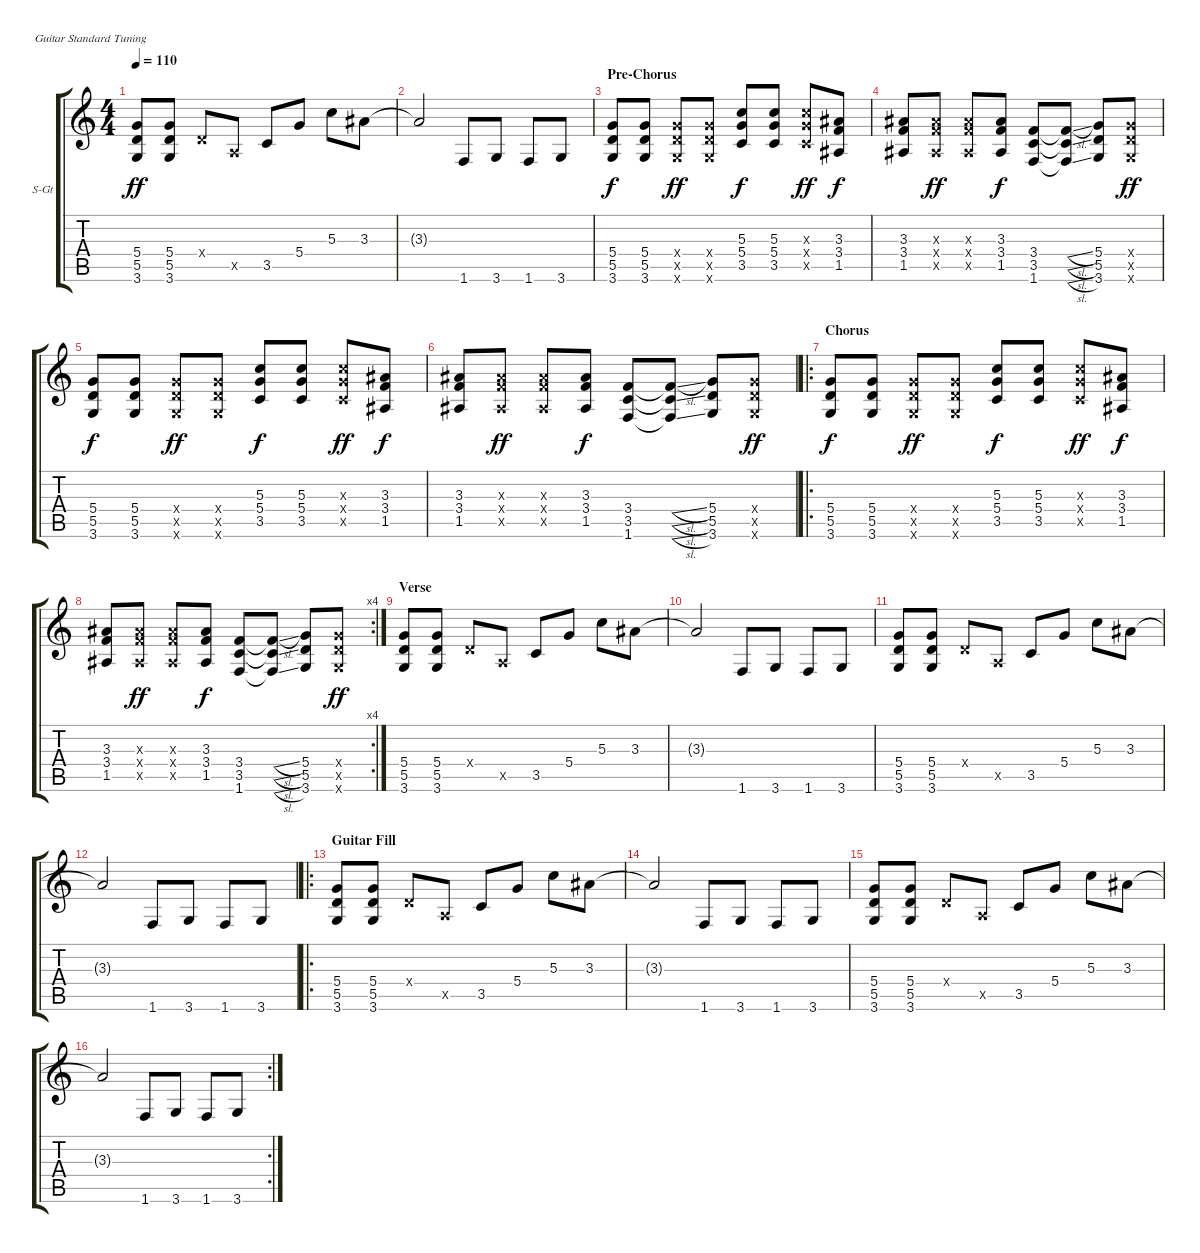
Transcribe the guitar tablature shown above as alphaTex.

\defaultSystemsLayout 4
\bracketExtendMode groupsimilarinstruments
\firstSystemTrackNameOrientation horizontal
\otherSystemsTrackNameOrientation horizontal
\track ("Steel Guitar" "S-Gt") {instrument acousticguitarsteel}
\staff {score tabs}
\tuning (E4 B3 G3 D3 A2 E2)
\ts (4 4)
\tempo 110
\clef g2
\ks c
(5.4 5.5 3.6).8{dy ff} (3.6 5.5 5.4).8 0.4{x}.8 0.5{x}.8 3.5.8 5.4.8 5.3.8 3.3.8 |
3.3{t}.2 1.6.8 3.6.8 1.6.8 3.6.8 |
\section ("" "Pre-Chorus")
(3.6 5.5 5.4).8{dy f} (3.6 5.5 5.4).8 (3.6{x} 5.5{x} 5.4{x}).8{dy ff} (3.6{x} 5.5{x} 5.4{x}).8 (3.5 5.4 5.3).8{dy f} (3.5 5.4 5.3).8 (3.5{x} 5.4{x} 5.3{x}).8{dy ff} (1.5 3.4 3.3).8{dy f} |
(1.5 3.4 3.3).8 (1.5{x} 3.4{x} 3.3{x}).8{dy ff} (1.5{x} 3.4{x} 3.3{x}).8 (1.5 3.4 3.3).8{dy f} (1.6 3.5 3.4).8 (1.6{sl t} 3.5{sl t} 3.4{sl t}).8 (3.6 5.5 5.4).8 (3.6{x} 5.4{x} 5.5{x}).8{dy ff} |
(3.6 5.5 5.4).8{dy f} (3.6 5.5 5.4).8 (3.6{x} 5.5{x} 5.4{x}).8{dy ff} (3.6{x} 5.5{x} 5.4{x}).8 (3.5 5.4 5.3).8{dy f} (3.5 5.4 5.3).8 (3.5{x} 5.4{x} 5.3{x}).8{dy ff} (1.5 3.4 3.3).8{dy f} |
(1.5 3.4 3.3).8 (1.5{x} 3.4{x} 3.3{x}).8{dy ff} (1.5{x} 3.4{x} 3.3{x}).8 (1.5 3.4 3.3).8{dy f} (1.6 3.5 3.4).8 (1.6{sl t} 3.5{sl t} 3.4{sl t}).8 (3.6 5.5 5.4).8 (3.6{x} 5.4{x} 5.5{x}).8{dy ff} |
\ro
\section ("" "Chorus")
(3.6 5.5 5.4).8{dy f} (3.6 5.5 5.4).8 (3.6{x} 5.5{x} 5.4{x}).8{dy ff} (3.6{x} 5.5{x} 5.4{x}).8 (3.5 5.4 5.3).8{dy f} (3.5 5.4 5.3).8 (3.5{x} 5.4{x} 5.3{x}).8{dy ff} (1.5 3.4 3.3).8{dy f} |
\rc 4
(1.5 3.4 3.3).8 (1.5{x} 3.4{x} 3.3{x}).8{dy ff} (1.5{x} 3.4{x} 3.3{x}).8 (1.5 3.4 3.3).8{dy f} (1.6 3.5 3.4).8 (1.6{sl t} 3.5{sl t} 3.4{sl t}).8 (3.6 5.5 5.4).8 (3.6{x} 5.4{x} 5.5{x}).8{dy ff} |
\section ("" "Verse")
(5.4 5.5 3.6).8 (3.6 5.5 5.4).8 0.4{x}.8 0.5{x}.8 3.5.8 5.4.8 5.3.8 3.3.8 |
3.3{t}.2 1.6.8 3.6.8 1.6.8 3.6.8 |
(5.4 5.5 3.6).8 (3.6 5.5 5.4).8 0.4{x}.8 0.5{x}.8 3.5.8 5.4.8 5.3.8 3.3.8 |
3.3{t}.2 1.6.8 3.6.8 1.6.8 3.6.8 |
\ro
\section ("" "Guitar Fill")
(5.4 5.5 3.6).8 (3.6 5.5 5.4).8 0.4{x}.8 0.5{x}.8 3.5.8 5.4.8 5.3.8 3.3.8 |
3.3{t}.2 1.6.8 3.6.8 1.6.8 3.6.8 |
(5.4 5.5 3.6).8 (3.6 5.5 5.4).8 0.4{x}.8 0.5{x}.8 3.5.8 5.4.8 5.3.8 3.3.8 |
\rc 2
3.3{t}.2 1.6.8 3.6.8 1.6.8 3.6.8
